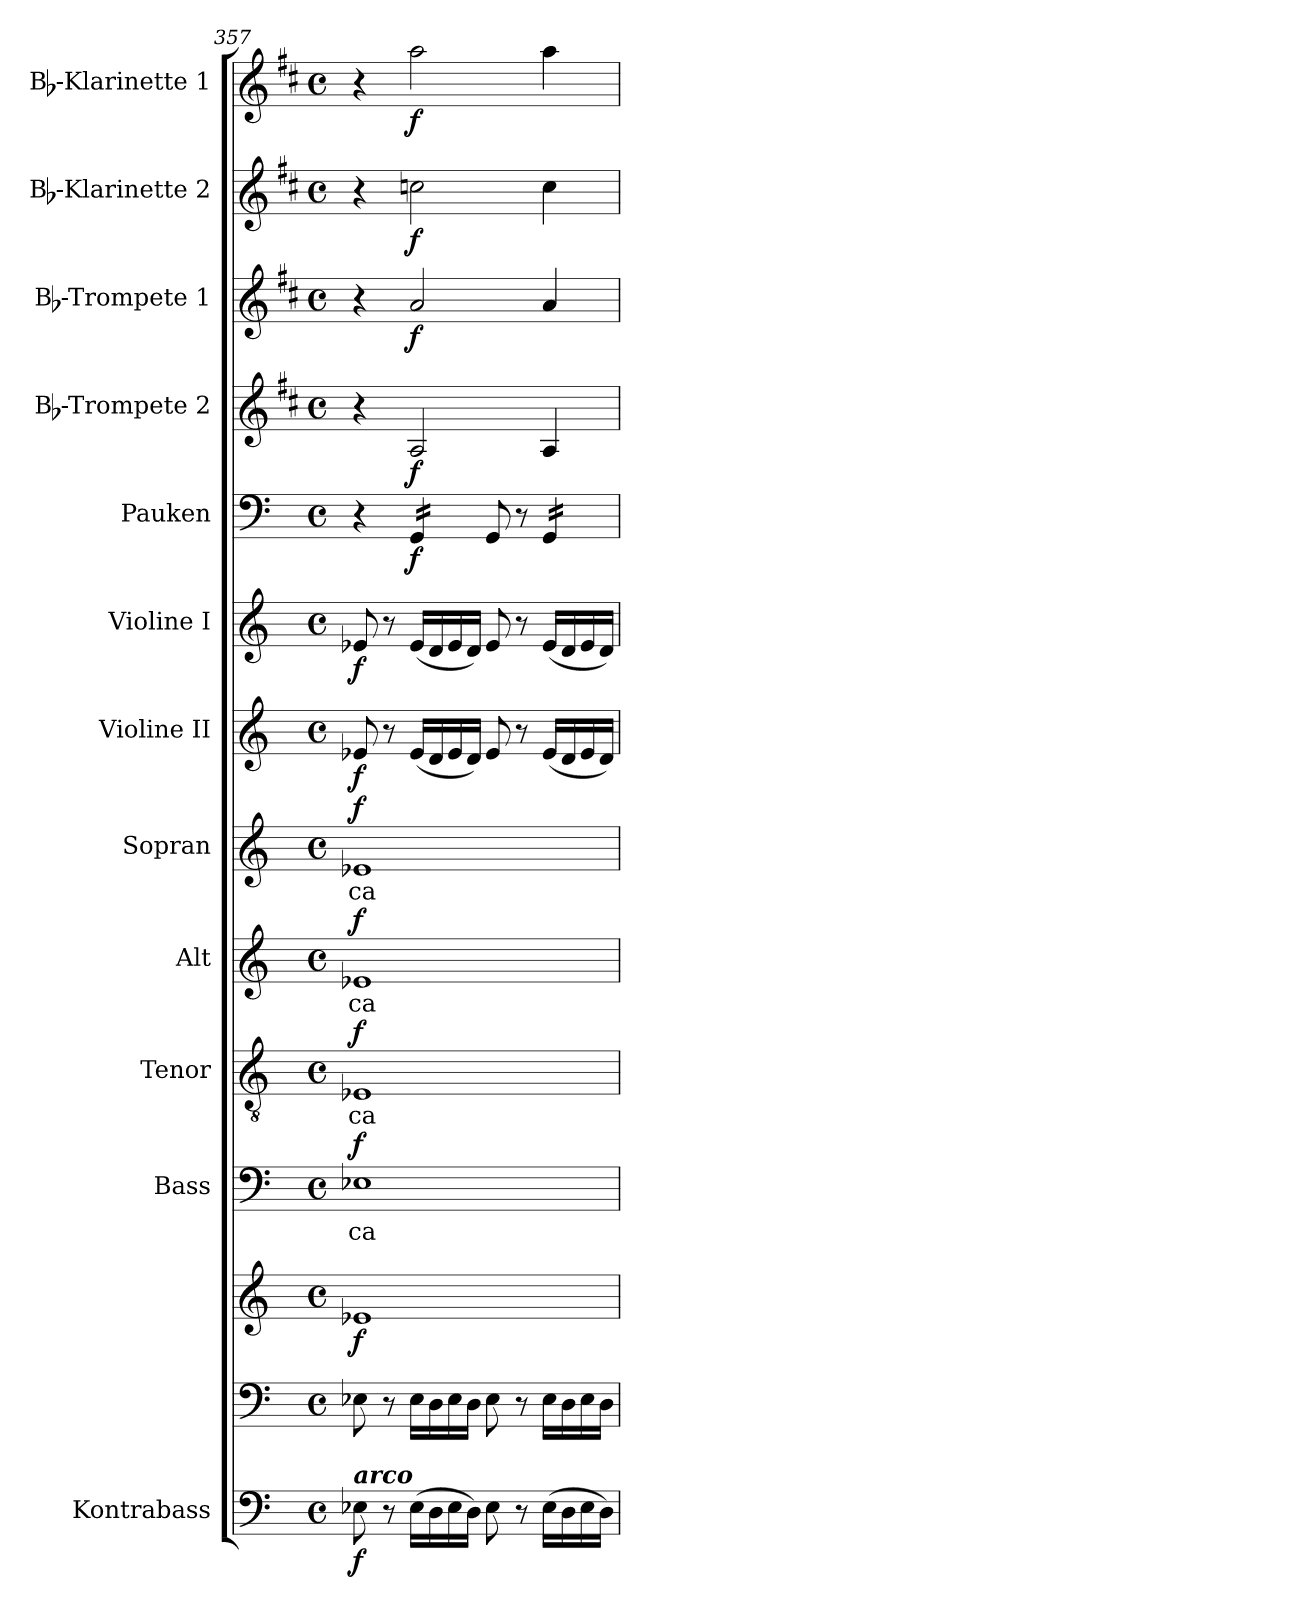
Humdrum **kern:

**kern	**dynam	**kern	**kern	**dynam	**kern	**text	**dynam	**kern	**text	**dynam	**kern	**text	**dynam	**kern	**text	**dynam	**kern	**dynam	**kern	**dynam	**kern	**dynam	**kern	**dynam	**kern	**dynam	**kern	**dynam	**kern	**dynam
*part13	*part13	*part12	*part12	*part12	*part11	*part11	*part11	*part10	*part10	*part10	*part9	*part9	*part9	*part8	*part8	*part8	*part7	*part7	*part6	*part6	*part5	*part5	*part4	*part4	*part3	*part3	*part2	*part2	*part1	*part1
*staff14	*staff14	*staff13	*staff12	*staff12/13	*staff11	*staff11	*staff11	*staff10	*staff10	*staff10	*staff9	*staff9	*staff9	*staff8	*staff8	*staff8	*staff7	*staff7	*staff6	*staff6	*staff5	*staff5	*staff4	*staff4	*staff3	*staff3	*staff2	*staff2	*staff1	*staff1
*I"Kontrabass	*	*	*	*	*I"Bass	*	*	*I"Tenor	*	*	*I"Alt	*	*	*I"Sopran	*	*	*I"Violine II	*	*I"Violine I	*	*I"Pauken	*	*I"Bb-Trompete 2	*	*I"Bb-Trompete 1	*	*I"Bb-Klarinette 2	*	*I"Bb-Klarinette 1	*
*I'Kb.	*	*	*	*	*I'B.	*	*	*I'T.	*	*	*I'A.	*	*	*I'S.	*	*	*I'Vl. II	*	*I'Vl. I	*	*I'Pk.	*	*I'Bb Trp. 2	*	*I'Bb Trp. 1	*	*I'Bb Kl. 2	*	*I'Bb Kl. 1	*
*clefF4	*	*clefF4	*clefG2	*	*clefF4	*	*	*clefGv2	*	*	*clefG2	*	*	*clefG2	*	*	*clefG2	*	*clefG2	*	*clefF4	*	*clefG2	*	*clefG2	*	*clefG2	*	*clefG2	*
*ITrd7c12	*	*	*	*	*	*	*	*	*	*	*	*	*	*	*	*	*	*	*	*	*	*	*ITrd1c2	*	*ITrd1c2	*	*ITrd1c2	*	*ITrd1c2	*
*k[]	*	*k[]	*k[]	*	*k[]	*	*	*k[]	*	*	*k[]	*	*	*k[]	*	*	*k[]	*	*k[]	*	*k[]	*	*k[]	*	*k[]	*	*k[]	*	*k[]	*
*C:	*	*C:	*C:	*	*C:	*	*	*C:	*	*	*C:	*	*	*C:	*	*	*C:	*	*C:	*	*C:	*	*C:	*	*C:	*	*C:	*	*C:	*
*M4/4	*	*M4/4	*M4/4	*	*M4/4	*	*	*M4/4	*	*	*M4/4	*	*	*M4/4	*	*	*M4/4	*	*M4/4	*	*M4/4	*	*M4/4	*	*M4/4	*	*M4/4	*	*M4/4	*
*met(c)	*	*met(c)	*met(c)	*	*met(c)	*	*	*met(c)	*	*	*met(c)	*	*	*met(c)	*	*	*met(c)	*	*met(c)	*	*met(c)	*	*met(c)	*	*met(c)	*	*met(c)	*	*met(c)	*
=357	=357	=357	=357	=357	=357	=357	=357	=357	=357	=357	=357	=357	=357	=357	=357	=357	=357	=357	=357	=357	=357	=357	=357	=357	=357	=357	=357	=357	=357	=357
!LO:TX:a:Bi:t=arco	!	!	!	!	!	!	!	!	!	!	!	!	!	!	!	!	!	!	!	!	!	!	!	!	!	!	!	!	!	!
!	!LO:DY:b	!	!	!LO:DY:b	!	!LO:LY:b	!LO:DY:a	!	!LO:LY:b	!LO:DY:a	!	!LO:LY:b	!LO:DY:a	!	!LO:LY:b	!LO:DY:a	!	!LO:DY:b	!	!LO:DY:b	!	!	!	!	!	!	!	!	!	!
8EE-X\	f	8E-X\	1e-X	f	1E-X	-ca-	f	1E-X	-ca-	f	1e-X	-ca-	f	1e-X	-ca-	f	8e-X/	f	8e-X/	f	4r	.	4r	.	4r	.	4r	.	4r	.
8r	.	8r	.	.	.	.	.	.	.	.	.	.	.	.	.	.	8r	.	8r	.	.	.	.	.	.	.	.	.	.	.
!	!	!	!	!	!	!	!	!	!	!	!	!	!	!	!	!	!	!	!	!	!	!LO:DY:b	!	!LO:DY:b	!	!LO:DY:b	!	!LO:DY:b	!	!LO:DY:b
*	*	*	*	*	*	*	*	*	*	*	*	*	*	*	*	*	*	*	*	*	*tremolo	*	*	*	*	*	*	*	*	*
(>16EE-\LL	.	16E-\LL	.	.	.	.	.	.	.	.	.	.	.	.	.	.	(<16e-/LL	.	(<16e-/LL	.	16GG/LL	f	2G/	f	2g/	f	2b-X\	f	2gg\	f
16DD\	.	16D\	.	.	.	.	.	.	.	.	.	.	.	.	.	.	16d/	.	16d/	.	16GG/	.	.	.	.	.	.	.	.	.
16EE-\	.	16E-\	.	.	.	.	.	.	.	.	.	.	.	.	.	.	16e-/	.	16e-/	.	16GG/	.	.	.	.	.	.	.	.	.
16DD\JJ)	.	16D\JJ	.	.	.	.	.	.	.	.	.	.	.	.	.	.	16d/JJ)	.	16d/JJ)	.	16GG/JJ	.	.	.	.	.	.	.	.	.
*	*	*	*	*	*	*	*	*	*	*	*	*	*	*	*	*	*	*	*	*	*Xtremolo	*	*	*	*	*	*	*	*	*
8EE-\	.	8E-\	.	.	.	.	.	.	.	.	.	.	.	.	.	.	8e-/	.	8e-/	.	8GG/	.	.	.	.	.	.	.	.	.
8r	.	8r	.	.	.	.	.	.	.	.	.	.	.	.	.	.	8r	.	8r	.	8r	.	.	.	.	.	.	.	.	.
*	*	*	*	*	*	*	*	*	*	*	*	*	*	*	*	*	*	*	*	*	*tremolo	*	*	*	*	*	*	*	*	*
(>16EE-\LL	.	16E-\LL	.	.	.	.	.	.	.	.	.	.	.	.	.	.	(<16e-/LL	.	(<16e-/LL	.	16GG/LL	.	4G/	.	4g/	.	4b-\	.	4gg\	.
16DD\	.	16D\	.	.	.	.	.	.	.	.	.	.	.	.	.	.	16d/	.	16d/	.	16GG/	.	.	.	.	.	.	.	.	.
16EE-\	.	16E-\	.	.	.	.	.	.	.	.	.	.	.	.	.	.	16e-/	.	16e-/	.	16GG/	.	.	.	.	.	.	.	.	.
16DD\JJ)	.	16D\JJ	.	.	.	.	.	.	.	.	.	.	.	.	.	.	16d/JJ)	.	16d/JJ)	.	16GG/JJ	.	.	.	.	.	.	.	.	.
*	*	*	*	*	*	*	*	*	*	*	*	*	*	*	*	*	*	*	*	*	*Xtremolo	*	*	*	*	*	*	*	*	*
=	=	=	=	=	=	=	=	=	=	=	=	=	=	=	=	=	=	=	=	=	=	=	=	=	=	=	=	=	=	=
*-	*-	*-	*-	*-	*-	*-	*-	*-	*-	*-	*-	*-	*-	*-	*-	*-	*-	*-	*-	*-	*-	*-	*-	*-	*-	*-	*-	*-	*-	*-
